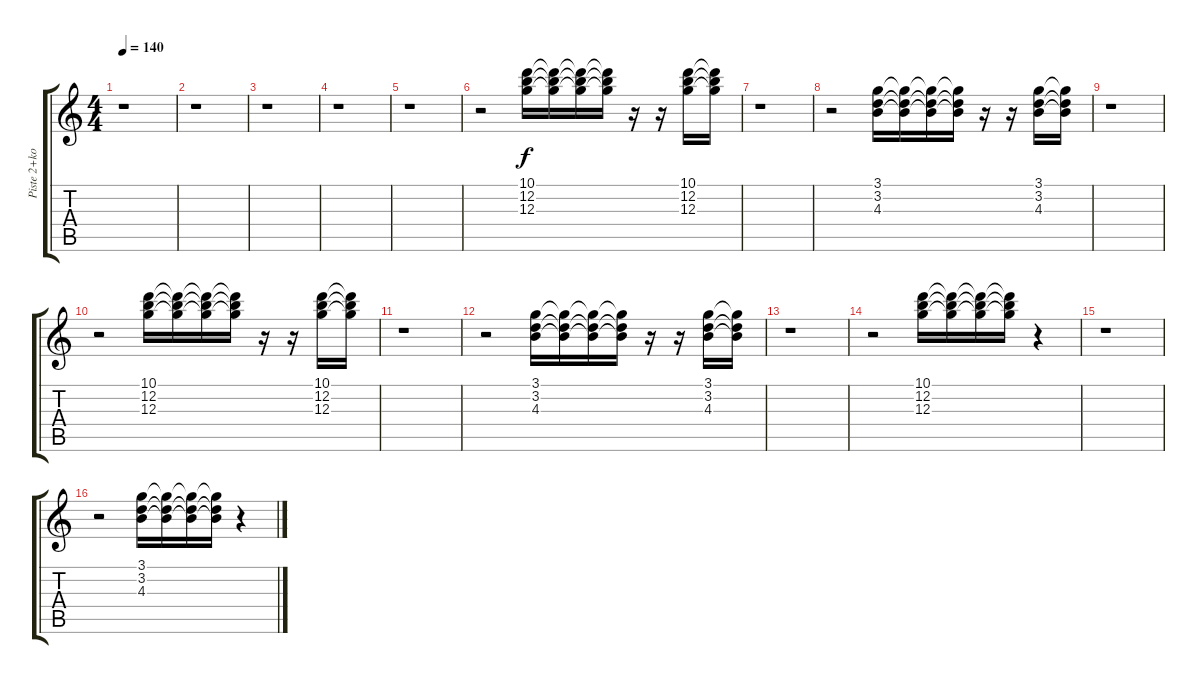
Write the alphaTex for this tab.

\track ("Piste 2+kogote" "Piste 2+ko") {instrument acousticguitarsteel}
\staff {score tabs}
\tuning (E4 B3 G3 D3 A2 E2) {hide}
\ts (4 4)
\tempo 140
\clef g2
\ks c
r.1{dy f} |
r.1 |
r.1 |
r.1 |
r.1 |
r.2{instrument rockorgan} (10.1 12.2 12.3).16 (10.1{t} 12.2{t} 12.3{t}).16 (10.1{t} 12.2{t} 12.3{t}).16 (10.1{t} 12.2{t} 12.3{t}).16 r.16 r.16 (10.1 12.2 12.3).16 (10.1{t} 12.2{t} 12.3{t}).16 |
r.1 |
r.2 (3.1 3.2 4.3).16 (3.1{t} 3.2{t} 4.3{t}).16 (3.1{t} 3.2{t} 4.3{t}).16 (3.1{t} 3.2{t} 4.3{t}).16 r.16 r.16 (3.1 3.2 4.3).16 (3.1{t} 3.2{t} 4.3{t}).16 |
r.1 |
r.2 (10.1 12.2 12.3).16 (10.1{t} 12.2{t} 12.3{t}).16 (10.1{t} 12.2{t} 12.3{t}).16 (10.1{t} 12.2{t} 12.3{t}).16 r.16 r.16 (10.1 12.2 12.3).16 (10.1{t} 12.2{t} 12.3{t}).16 |
r.1 |
r.2 (3.1 3.2 4.3).16 (3.1{t} 3.2{t} 4.3{t}).16 (3.1{t} 3.2{t} 4.3{t}).16 (3.1{t} 3.2{t} 4.3{t}).16 r.16 r.16 (3.1 3.2 4.3).16 (3.1{t} 3.2{t} 4.3{t}).16 |
r.1 |
r.2 (10.1 12.2 12.3).16 (10.1{t} 12.2{t} 12.3{t}).16 (10.1{t} 12.2{t} 12.3{t}).16 (10.1{t} 12.2{t} 12.3{t}).16 r.4 |
r.1 |
r.2 (3.1 3.2 4.3).16 (3.1{t} 3.2{t} 4.3{t}).16 (3.1{t} 3.2{t} 4.3{t}).16 (3.1{t} 3.2{t} 4.3{t}).16 r.4
